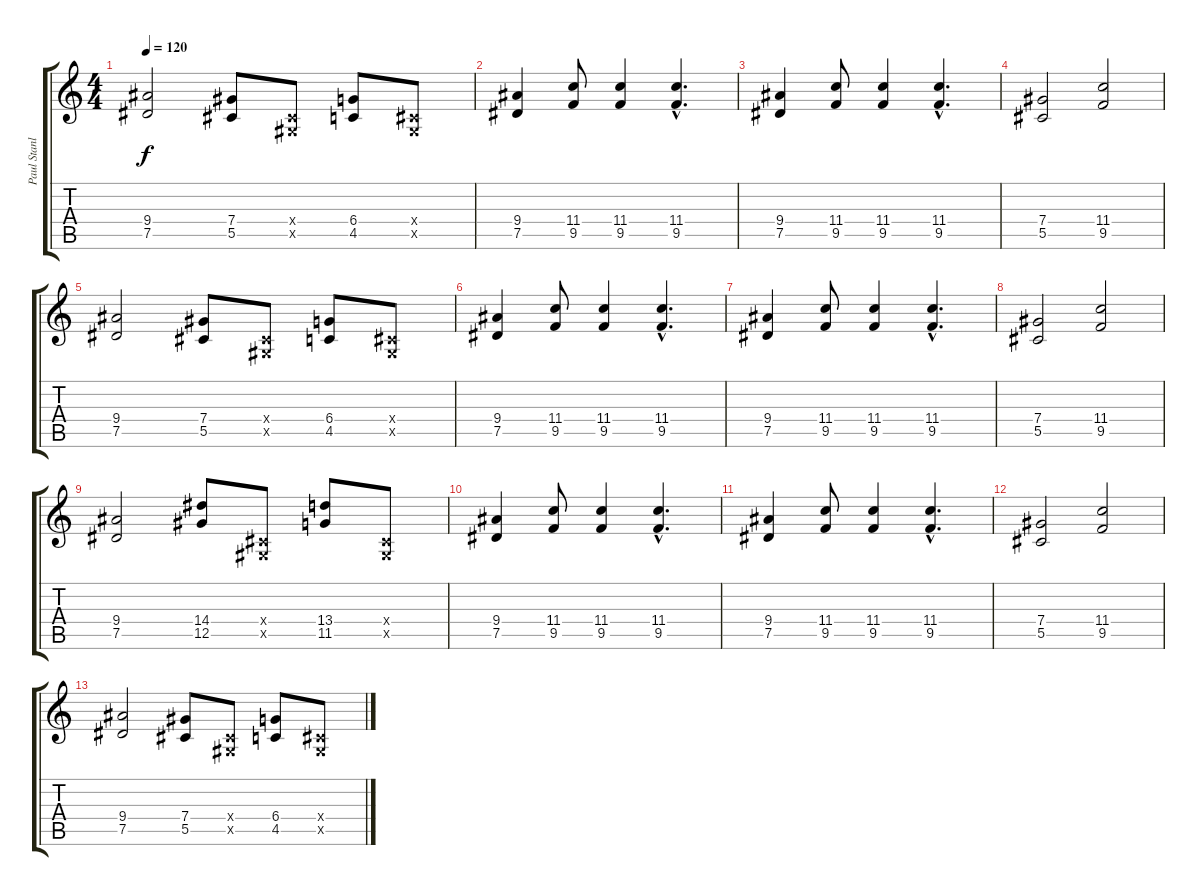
\track ("Paul Stanley" "Paul Stanl") {instrument overdrivenguitar}
\staff {score tabs}
\tuning (Eb4 Bb3 Gb3 Db3 Ab2 Eb2) {hide}
\ts (4 4)
\tempo 120
\clef g2
\ks c
(9.4 7.5).2{dy f} (7.4 5.5).8 (0.4{x} 0.5{x}).8 (6.4 4.5).8 (0.4{x} 0.5{x}).8 |
(9.4 7.5).4 (11.4 9.5).8 (11.4 9.5).4 (11.4{hac} 9.5{hac}).4{d} |
(9.4 7.5).4 (11.4 9.5).8 (11.4 9.5).4 (11.4{hac} 9.5{hac}).4{d} |
(7.4 5.5).2 (11.4 9.5).2 |
(9.4 7.5).2 (7.4 5.5).8 (0.4{x} 0.5{x}).8 (6.4 4.5).8 (0.4{x} 0.5{x}).8 |
(9.4 7.5).4 (11.4 9.5).8 (11.4 9.5).4 (11.4{hac} 9.5{hac}).4{d} |
(9.4 7.5).4 (11.4 9.5).8 (11.4 9.5).4 (11.4{hac} 9.5{hac}).4{d} |
(7.4 5.5).2 (11.4 9.5).2 |
(9.4 7.5).2 (14.4 12.5).8 (0.4{x} 0.5{x}).8 (13.4 11.5).8 (0.4{x} 0.5{x}).8 |
(9.4 7.5).4 (11.4 9.5).8 (11.4 9.5).4 (11.4{hac} 9.5{hac}).4{d} |
(9.4 7.5).4 (11.4 9.5).8 (11.4 9.5).4 (11.4{hac} 9.5{hac}).4{d} |
(7.4 5.5).2 (11.4 9.5).2 |
(9.4 7.5).2 (7.4 5.5).8 (0.4{x} 0.5{x}).8 (6.4 4.5).8 (0.4{x} 0.5{x}).8
